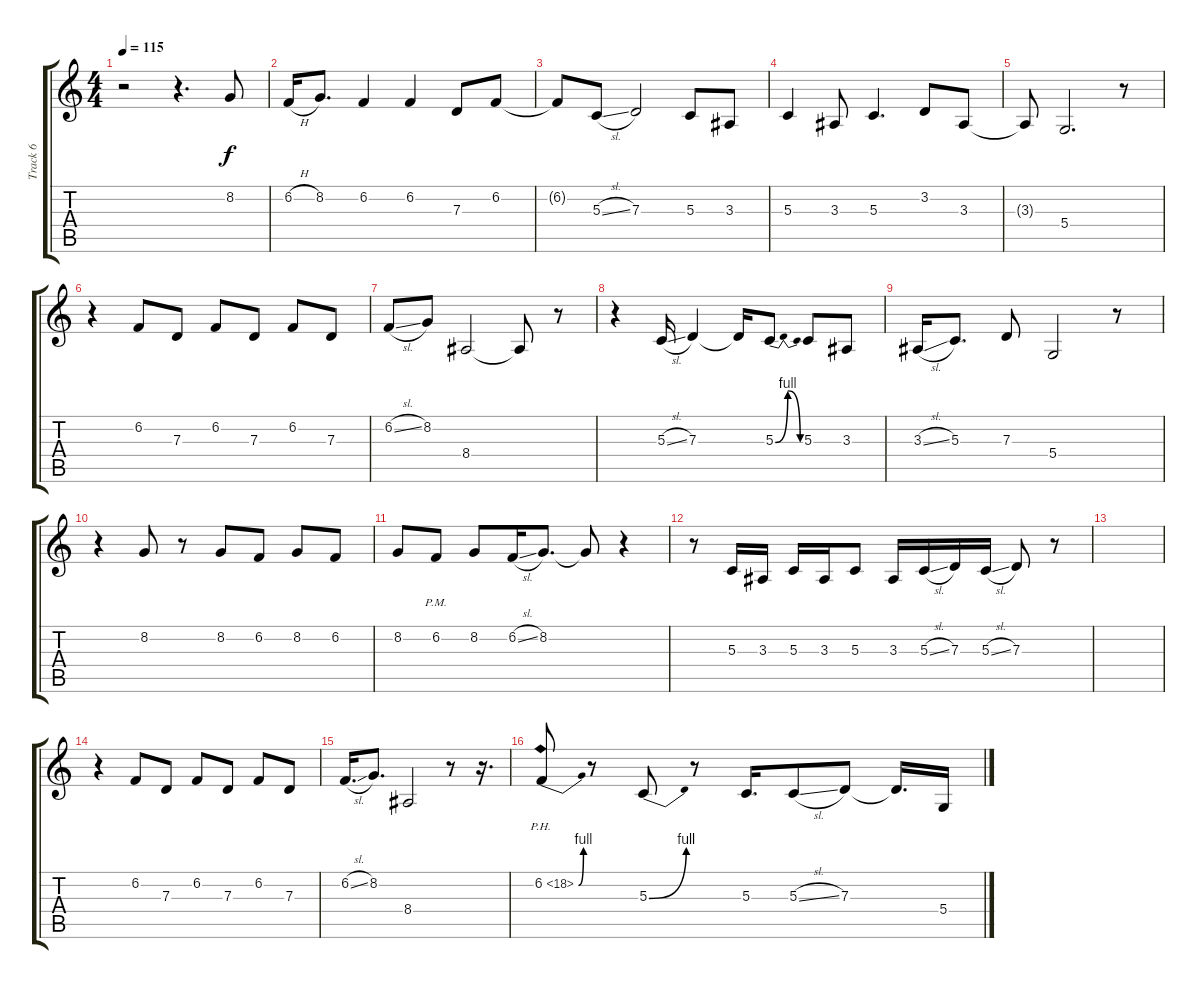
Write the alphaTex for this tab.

\track ("Track 6" "Track 6") {instrument choiraahs}
\staff {score tabs}
\tuning (E4 B3 G3 D3 A2 E2) {hide}
\ts (4 4)
\tempo 115
\clef g2
\ks c
r.2{dy f} r.4{d} 8.2.8 |
6.2{h}.16 8.2.8{d} 6.2.4 6.2.4 7.3.8 6.2.8 |
6.2{t}.8 5.3{sl}.8 7.3.2 5.3.8 3.3.8 |
5.3.4 3.3.8 5.3.4{d} 3.2.8 3.3.8 |
3.3{t}.8 5.4.2{d} r.8 |
r.4 6.2.8 7.3.8 6.2.8 7.3.8 6.2.8 7.3.8 |
6.2{sl}.8 8.2.8 8.4.2 8.4{t}.8 r.8 |
r.4 5.3{sl}.16 7.3.4 7.3{t}.16 5.3{be (bendrelease 0 0 30 4 30 4 60 0)}.8 5.3.8 3.3.8 |
3.3{sl}.16 5.3.8{d} 7.3.8 5.4.2 r.8 |
r.4 8.2.8 r.8 8.2.8 6.2.8 8.2.8 6.2.8 |
8.2.8 6.2{pm}.8 8.2.8 6.2{sl}.16 8.2.8{d} 8.2{t}.8 r.4 |
r.8 5.3.16 3.3.16 5.3.16 3.3.16 5.3.8 3.3.16 5.3{sl}.16 7.3.16 5.3{sl}.16 7.3.8 r.8 |
|
r.4 6.2.8 7.3.8 6.2.8 7.3.8 6.2.8 7.3.8 |
6.2{sl}.16{d} 8.2.8{d} 8.4.2 r.8 r.16{d} |
6.2{be (bend 0 0 60 4) ph 12}.8 r.8 5.3{be (bend 0 0 60 4)}.8 r.8 5.3.16{d} 5.3{sl}.8 7.3.8 7.3{t}.16{d} 5.4.16
